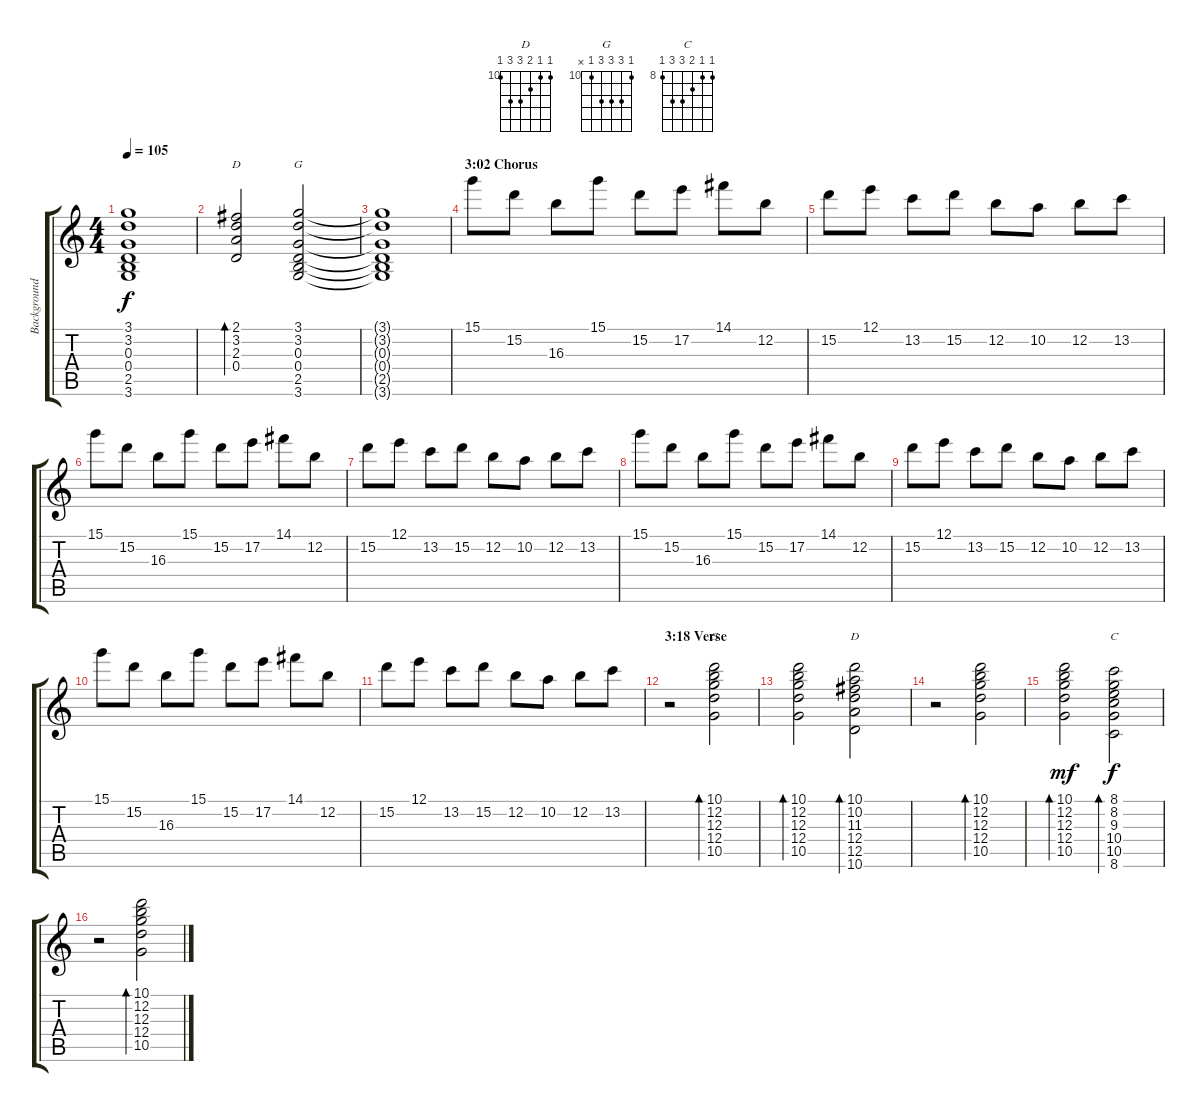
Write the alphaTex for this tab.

\track ("Background guitar" "Background") {instrument electricguitarclean}
\staff {score tabs}
\tuning (E4 B3 G3 D3 A2 E2) {hide}
\chord ("D" 2 3 2 0 x x)
\chord ("G" 3 3 0 0 2 3)
\chord ("G" 10 12 12 12 10 x) {firstfret 10}
\chord ("D" 10 10 11 12 12 10) {firstfret 10}
\chord ("C" 8 8 9 10 10 8) {firstfret 8}
\ts (4 4)
\tempo 105
\clef g2
\ks c
(3.1{t} 3.2{t} 0.3{t} 0.4{t} 2.5{t} 3.6{t}).1{dy f} |
(2.1 3.2 2.3 0.4).2{bd 120 ch "D"} (3.1 3.2 0.3 0.4 2.5 3.6).2{ch "G"} |
(3.1{t} 3.2{t} 0.3{t} 0.4{t} 2.5{t} 3.6{t}).1 |
\section ("" "3:02 Chorus")
15.1.8{volume 5 instrument electricguitarclean} 15.2.8 16.3.8 15.1.8 15.2.8 17.2.8 14.1.8 12.2.8 |
15.2.8 12.1.8 13.2.8 15.2.8 12.2.8 10.2.8 12.2.8 13.2.8 |
15.1.8 15.2.8 16.3.8 15.1.8 15.2.8 17.2.8 14.1.8 12.2.8 |
15.2.8 12.1.8 13.2.8 15.2.8 12.2.8 10.2.8 12.2.8 13.2.8 |
15.1.8 15.2.8 16.3.8 15.1.8 15.2.8 17.2.8 14.1.8 12.2.8 |
15.2.8 12.1.8 13.2.8 15.2.8 12.2.8 10.2.8 12.2.8 13.2.8 |
15.1.8 15.2.8 16.3.8 15.1.8 15.2.8 17.2.8 14.1.8 12.2.8 |
15.2.8 12.1.8 13.2.8 15.2.8 12.2.8 10.2.8 12.2.8 13.2.8 |
\section ("" "3:18 Verse")
r.2{volume 7 instrument electricguitarclean} (10.1 12.2 12.3 12.4 10.5).2{bd 120 ch "G"} |
(10.1 12.2 12.3 12.4 10.5).2{bd 120} (10.1 10.2 11.3 12.4 12.5 10.6).2{bd 120 ch "D"} |
r.2 (10.1 12.2 12.3 12.4 10.5).2{bd 120} |
(10.1 12.2 12.3 12.4 10.5).2{bd 120 dy mf} (8.1 8.2 9.3 10.4 10.5 8.6).2{bd 120 ch "C" dy f} |
r.2{volume 7 instrument electricguitarclean} (10.1 12.2 12.3 12.4 10.5).2{bd 120}
